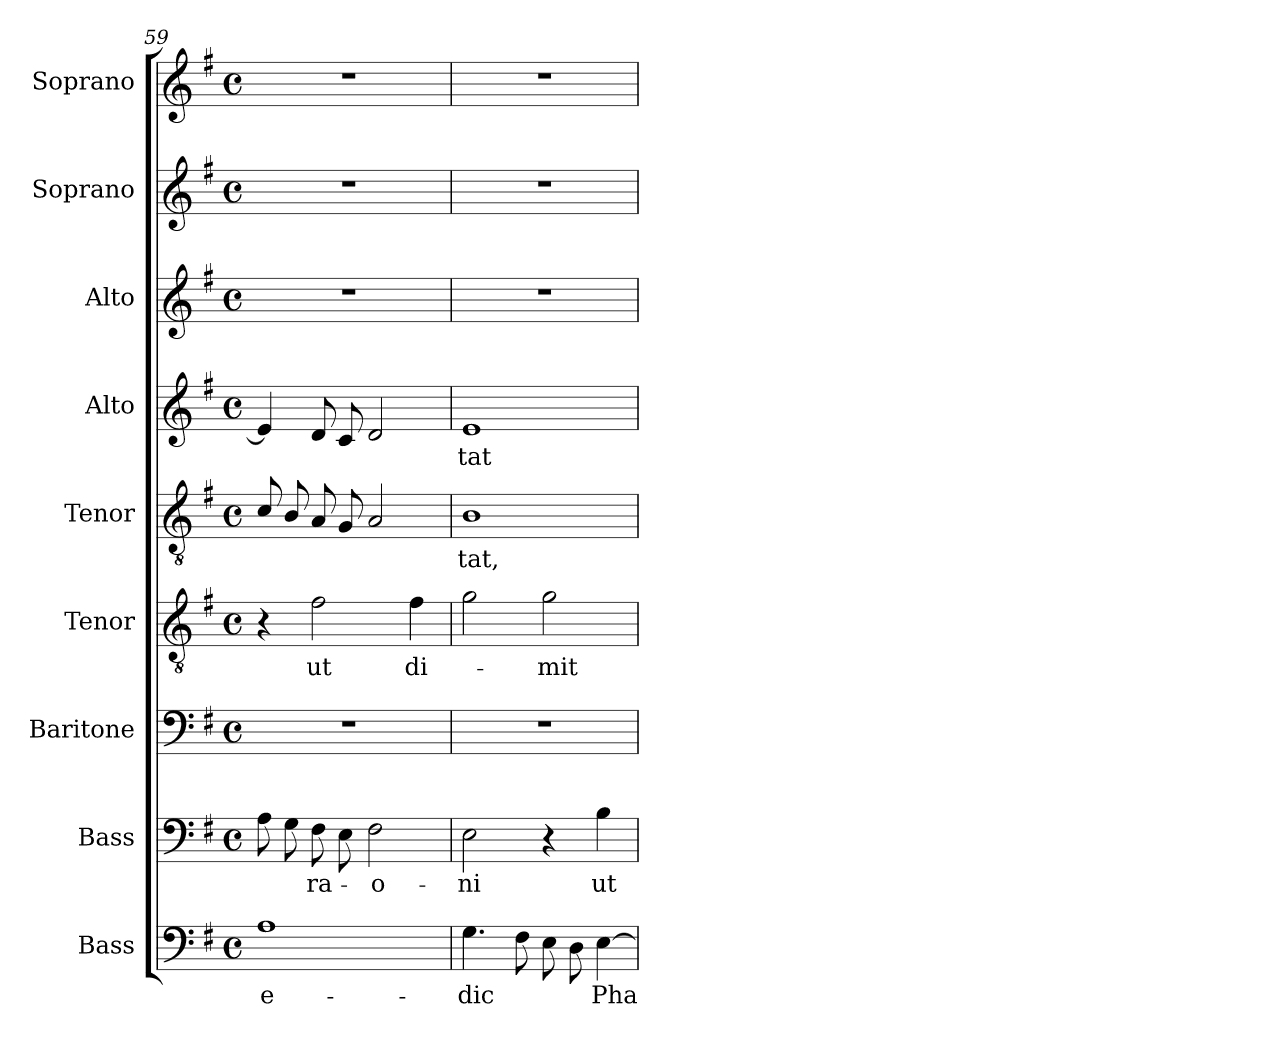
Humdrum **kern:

**kern	**text	**kern	**text	**kern	**kern	**text	**kern	**text	**kern	**text	**kern	**kern	**kern
*part9	*part9	*part8	*part8	*part7	*part6	*part6	*part5	*part5	*part4	*part4	*part3	*part2	*part1
*staff9	*staff9	*staff8	*staff8	*staff7	*staff6	*staff6	*staff5	*staff5	*staff4	*staff4	*staff3	*staff2	*staff1
*I"Bass	*	*I"Bass	*	*I"Baritone	*I"Tenor	*	*I"Tenor	*	*I"Alto	*	*I"Alto	*I"Soprano	*I"Soprano
*I'B.	*	*I'B.	*	*I'Bar.	*I'T.	*	*I'T.	*	*I'A.	*	*I'A.	*I'S.	*I'S.
!!LO:LB:g=z
*clefF4	*	*clefF4	*	*clefF4	*clefGv2	*	*clefGv2	*	*clefG2	*	*clefG2	*clefG2	*clefG2
*	*	*	*	*	*ITrd7c12	*	*ITrd7c12	*	*	*	*	*	*
*k[f#]	*	*k[f#]	*	*k[f#]	*k[f#]	*	*k[f#]	*	*k[f#]	*	*k[f#]	*k[f#]	*k[f#]
*G:	*	*G:	*	*G:	*G:	*	*G:	*	*G:	*	*G:	*G:	*G:
*M4/4	*	*M4/4	*	*M4/4	*M4/4	*	*M4/4	*	*M4/4	*	*M4/4	*M4/4	*M4/4
*met(c)	*	*met(c)	*	*met(c)	*met(c)	*	*met(c)	*	*met(c)	*	*met(c)	*met(c)	*met(c)
=59	=59	=59	=59	=59	=59	=59	=59	=59	=59	=59	=59	=59	=59
!	!LO:LY:b:color=#000000	!	!	!	!	!	!	!	!	!	!	!	!
1Ai	e-	8Ai\	.	1r	4r	.	8Ci/	.	4ei/]	.	1r	1r	1r
.	.	8Gi\	.	.	.	.	8BBi/	.	.	.	.	.	.
!	!	!	!LO:LY:b:color=#000000	!	!	!	!	!	!	!	!	!	!
!	!	!	!	!	!	!LO:LY:b:color=#000000	!	!	!	!	!	!	!
.	.	8F#i\	-ra-	.	2F#i\	ut	8AAi/	.	8di/	.	.	.	.
.	.	8Ei\	.	.	.	.	8GGi/	.	8ci/	.	.	.	.
!	!	!	!LO:LY:b:color=#000000	!	!	!	!	!	!	!	!	!	!
.	.	2F#i\	-o-	.	.	.	2AAi/	.	2di/	.	.	.	.
!	!	!	!	!	!	!LO:LY:b:color=#000000	!	!	!	!	!	!	!
.	.	.	.	.	4F#i\	di-	.	.	.	.	.	.	.
=60	=60	=60	=60	=60	=60	=60	=60	=60	=60	=60	=60	=60	=60
!	!LO:LY:b:color=#000000	!	!	!	!	!	!	!	!	!	!	!	!
!	!	!	!LO:LY:b:color=#000000	!	!	!	!	!	!	!	!	!	!
!	!	!	!	!	!	!	!	!LO:LY:b:color=#000000	!	!	!	!	!
!	!	!	!	!	!	!	!	!	!	!LO:LY:b:color=#000000	!	!	!
4.Gi\	-dic	2Ei\	-ni	1r	2Gi\	.	1BBi	-tat,	1ei	-tat	1r	1r	1r
8F#i\	.	.	.	.	.	.	.	.	.	.	.	.	.
!	!	!	!	!	!	!LO:LY:b:color=#000000	!	!	!	!	!	!	!
8Ei\	.	4r	.	.	2Gi\	-mit-	.	.	.	.	.	.	.
8Di\	.	.	.	.	.	.	.	.	.	.	.	.	.
!	!LO:LY:b:color=#000000	!	!	!	!	!	!	!	!	!	!	!	!
!	!	!	!LO:LY:b:color=#000000	!	!	!	!	!	!	!	!	!	!
[4Ei\	Pha-	4Bi\	ut	.	.	.	.	.	.	.	.	.	.
=	=	=	=	=	=	=	=	=	=	=	=	=	=
*-	*-	*-	*-	*-	*-	*-	*-	*-	*-	*-	*-	*-	*-
